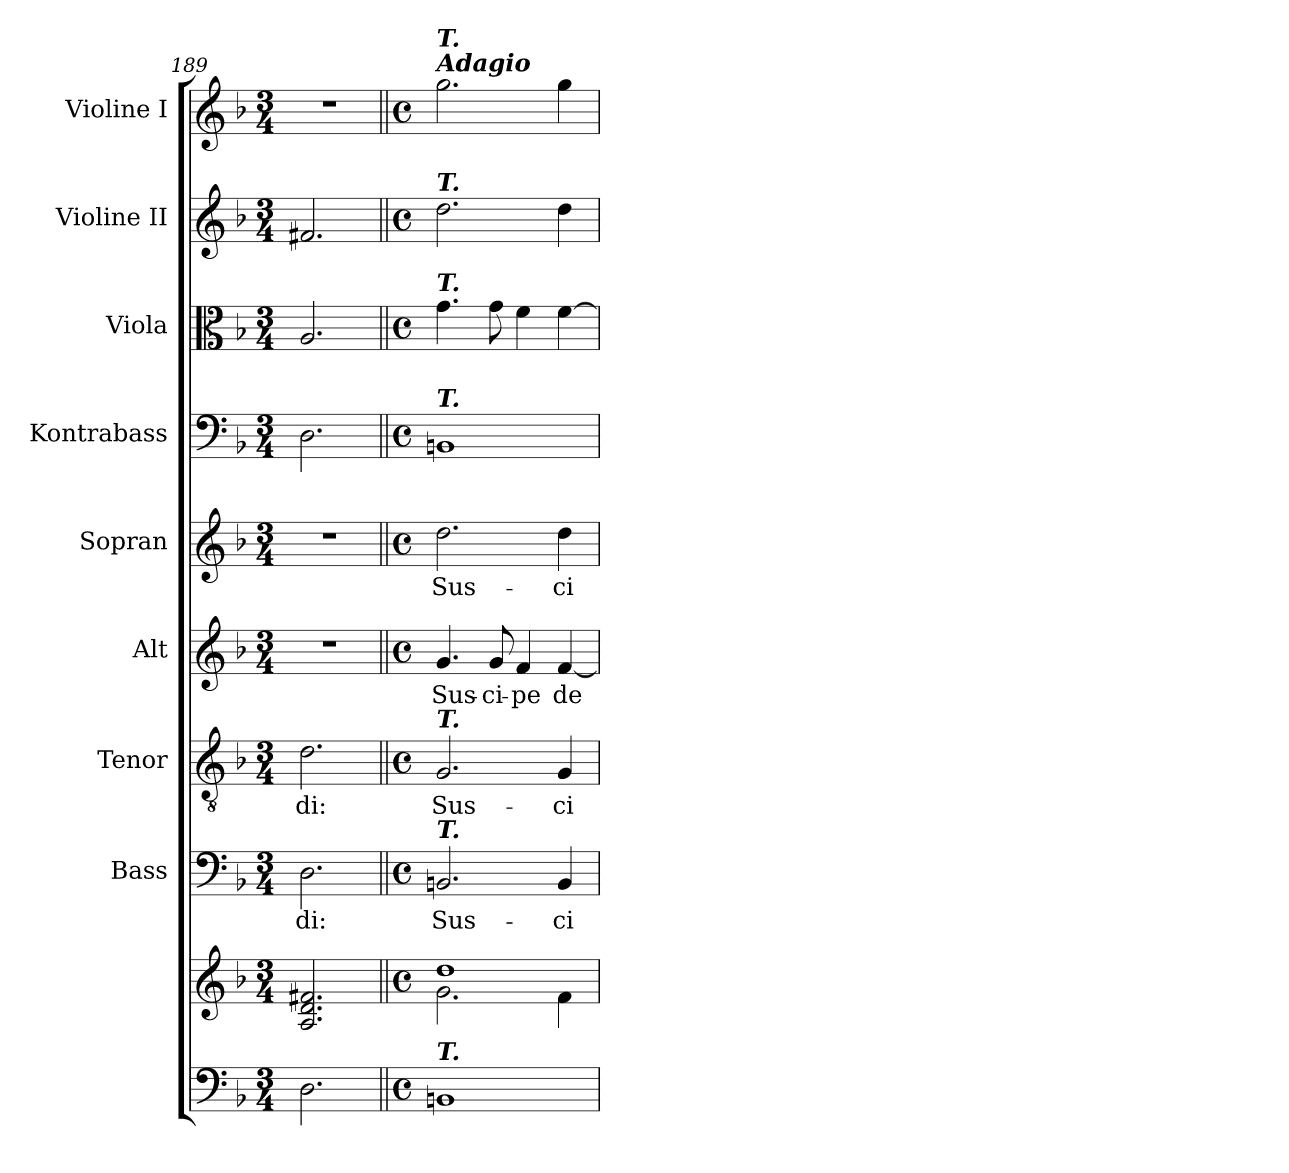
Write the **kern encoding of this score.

**kern	**kern	**kern	**text	**kern	**text	**kern	**text	**kern	**text	**kern	**kern	**kern	**kern
*part9	*part9	*part8	*part8	*part7	*part7	*part6	*part6	*part5	*part5	*part4	*part3	*part2	*part1
*staff10	*staff9	*staff8	*staff8	*staff7	*staff7	*staff6	*staff6	*staff5	*staff5	*staff4	*staff3	*staff2	*staff1
*	*	*I"Bass	*	*I"Tenor	*	*I"Alt	*	*I"Sopran	*	*I"Kontrabass	*I"Viola	*I"Violine II	*I"Violine I
*	*	*I'B.	*	*I'T.	*	*I'A.	*	*I'S.	*	*I'Kb.	*I'Vla.	*I'Vl. II	*I'Vl. I
*clefF4	*clefG2	*clefF4	*	*clefGv2	*	*clefG2	*	*clefG2	*	*clefF4	*clefC3	*clefG2	*clefG2
*	*	*	*	*	*	*	*	*	*	*ITrd7c12	*	*	*
*k[b-]	*k[b-]	*k[b-]	*	*k[b-]	*	*k[b-]	*	*k[b-]	*	*k[b-]	*k[b-]	*k[b-]	*k[b-]
*F:	*F:	*F:	*	*F:	*	*F:	*	*F:	*	*F:	*F:	*F:	*F:
*M3/4	*M3/4	*M3/4	*	*M3/4	*	*M3/4	*	*M3/4	*	*M3/4	*M3/4	*M3/4	*M3/4
=189	=189	=189	=189	=189	=189	=189	=189	=189	=189	=189	=189	=189	=189
!	!	!	!LO:LY:b	!	!LO:LY:b	!	!	!	!	!	!	!	!
2.D\	2.A/ 2.d/ 2.f#X/	2.D\	-di:	2.d\	-di:	2.r	.	2.r	.	2.DD\	2.A/	2.f#X/	2.r
=190||	=190||	=190||	=190||	=190||	=190||	=190||	=190||	=190||	=190||	=190||	=190||	=190||	=190||
*M4/4	*M4/4	*M4/4	*	*M4/4	*	*M4/4	*	*M4/4	*	*M4/4	*M4/4	*M4/4	*M4/4
*met(c)	*met(c)	*met(c)	*	*met(c)	*	*met(c)	*	*met(c)	*	*met(c)	*met(c)	*met(c)	*met(c)
*	*^	*	*	*	*	*	*	*	*	*	*	*	*
!	!	!	!	!	!	!	!	!	!	!	!	!	!	!LO:TX:a:Bi:t=Adagio
!	!	!	!	!	!	!	!	!	!	!	!	!	!	!LO:TX:a:Bi:t=T.
!	!	!	!	!	!	!	!	!	!	!	!	!	!LO:TX:a:Bi:t=T.	!
!	!	!	!	!	!	!	!	!	!	!	!	!LO:TX:a:Bi:t=T.	!	!
!	!	!	!	!	!	!	!	!	!	!	!LO:TX:a:Bi:t=T.	!	!	!
!	!	!	!	!	!LO:TX:a:Bi:t=T.	!	!	!	!	!	!	!	!	!
!	!	!	!LO:TX:a:Bi:t=T.	!	!	!	!	!	!	!	!	!	!	!
!LO:TX:a:Bi:t=T.	!	!	!	!	!	!	!	!	!	!	!	!	!	!
!	!	!	!	!LO:LY:b	!	!LO:LY:b	!	!LO:LY:b	!	!LO:LY:b	!	!	!	!
1BBn	1dd	2.g\	2.BBn/	Sus-	2.G/	Sus-	4.g/	Sus-	2.dd\	Sus-	1BBBn	4.g\	2.dd\	2.gg\
!	!	!	!	!	!	!	!	!LO:LY:b	!	!	!	!	!	!
.	.	.	.	.	.	.	8g/	-ci-	.	.	.	8g\	.	.
!	!	!	!	!	!	!	!	!LO:LY:b	!	!	!	!	!	!
.	.	.	.	.	.	.	4f/	-pe	.	.	.	4f\	.	.
!	!	!	!	!LO:LY:b	!	!LO:LY:b	!	!LO:LY:b	!	!LO:LY:b	!	!	!	!
.	.	4f\	4BB/	-ci-	4G/	-ci-	[4f/	de-	4dd\	-ci-	.	[4f\	4dd\	4gg\
*	*v	*v	*	*	*	*	*	*	*	*	*	*	*	*
=	=	=	=	=	=	=	=	=	=	=	=	=	=
*-	*-	*-	*-	*-	*-	*-	*-	*-	*-	*-	*-	*-	*-
